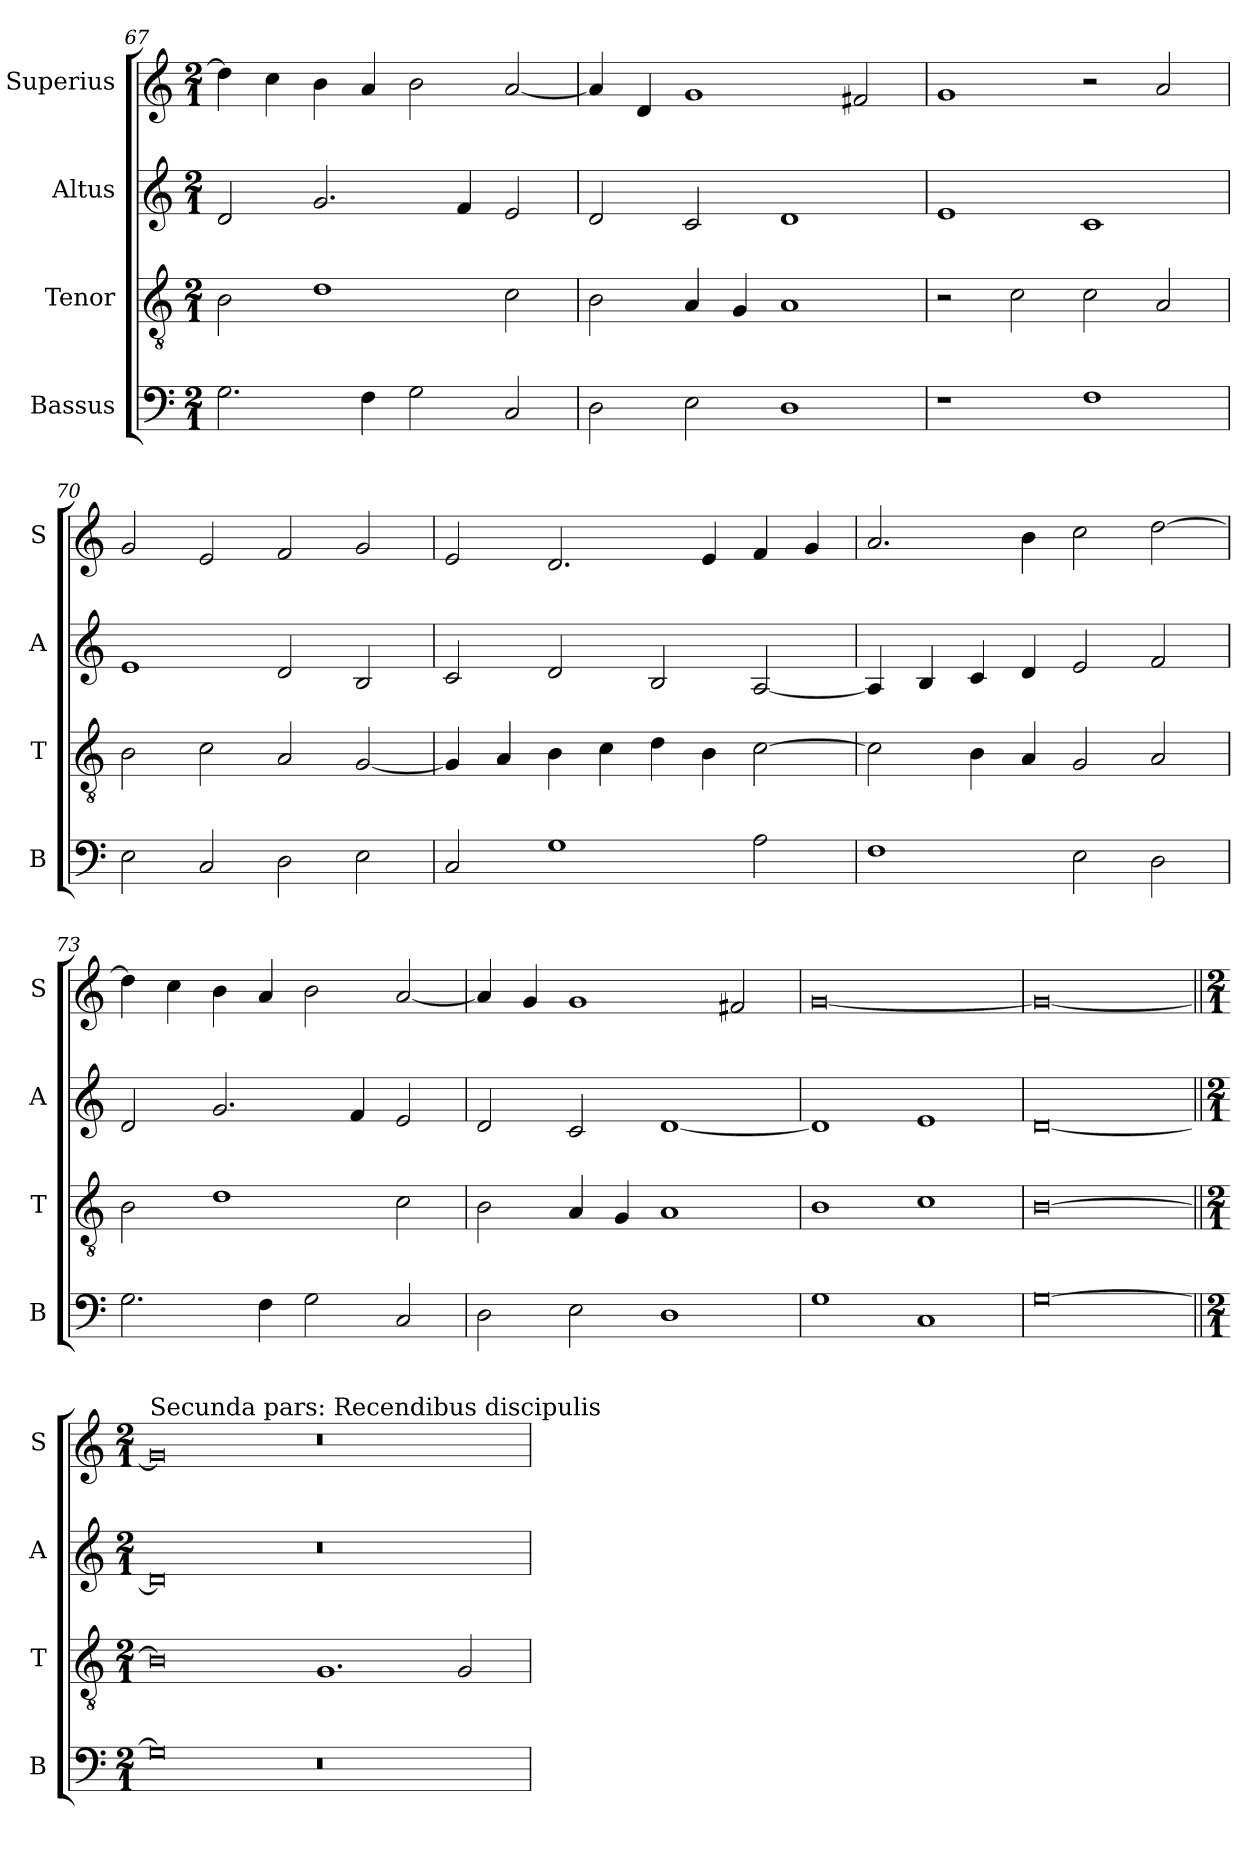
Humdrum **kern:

**kern	**kern	**kern	**kern
*part4	*part3	*part2	*part1
*staff4	*staff3	*staff2	*staff1
*I"Bassus	*I"Tenor	*I"Altus	*I"Superius
*I'B	*I'T	*I'A	*I'S
*clefF4	*clefGv2	*clefG2	*clefG2
*k[]	*k[]	*k[]	*k[]
*C:	*C:	*C:	*C:
*M2/1	*M2/1	*M2/1	*M2/1
=67	=67	=67	=67
2.G	2B	2d	4dd]
.	.	.	4cc
.	1d	2.g	4b
4F	.	.	4a
2G	.	.	2b
.	.	4f	.
2C	2c	2e	[2a
=68	=68	=68	=68
2D	2B	2d	4a]
.	.	.	4d
2E	4A	2c	1g
.	4G	.	.
1D	1A	1d	.
.	.	.	2f#X
=69	=69	=69	=69
1r	2r	1e	1g
.	2c	.	.
1F	2c	1c	2r
.	2A	.	2a
=70	=70	=70	=70
2E	2B	1e	2g
2C	2c	.	2e
2D	2A	2d	2f
2E	[2G	2B	2g
=71	=71	=71	=71
2C	4G]	2c	2e
.	4A	.	.
1G	4B	2d	2.d
.	4c	.	.
.	4d	2B	.
.	4B	.	4e
2A	[2c	[2A	4f
.	.	.	4g
=72	=72	=72	=72
1F	2c]	4A]	2.a
.	.	4B	.
.	4B	4c	.
.	4A	4d	4b
2E	2G	2e	2cc
2D	2A	2f	[2dd
=73	=73	=73	=73
2.G	2B	2d	4dd]
.	.	.	4cc
.	1d	2.g	4b
4F	.	.	4a
2G	.	.	2b
.	.	4f	.
2C	2c	2e	[2a
=74	=74	=74	=74
2D	2B	2d	4a]
.	.	.	4g
2E	4A	2c	1g
.	4G	.	.
1D	1A	[1d	.
.	.	.	2f#X
=75	=75	=75	=75
1G	1B	1d]	[0g
1C	1c	1e	.
=	=	=	=
[0G	[0B	[0d	0g_
=||	=||	=||	=||
*M2/1	*M2/1	*M2/1	*M2/1
!	!	!	!LO:TX:a:t=Secunda pars&colon; Recendibus discipulis
0G]	0B]	0d]	0g]
0r	1.G	0r	0r
.	2G	.	.
=	=	=	=
*-	*-	*-	*-
